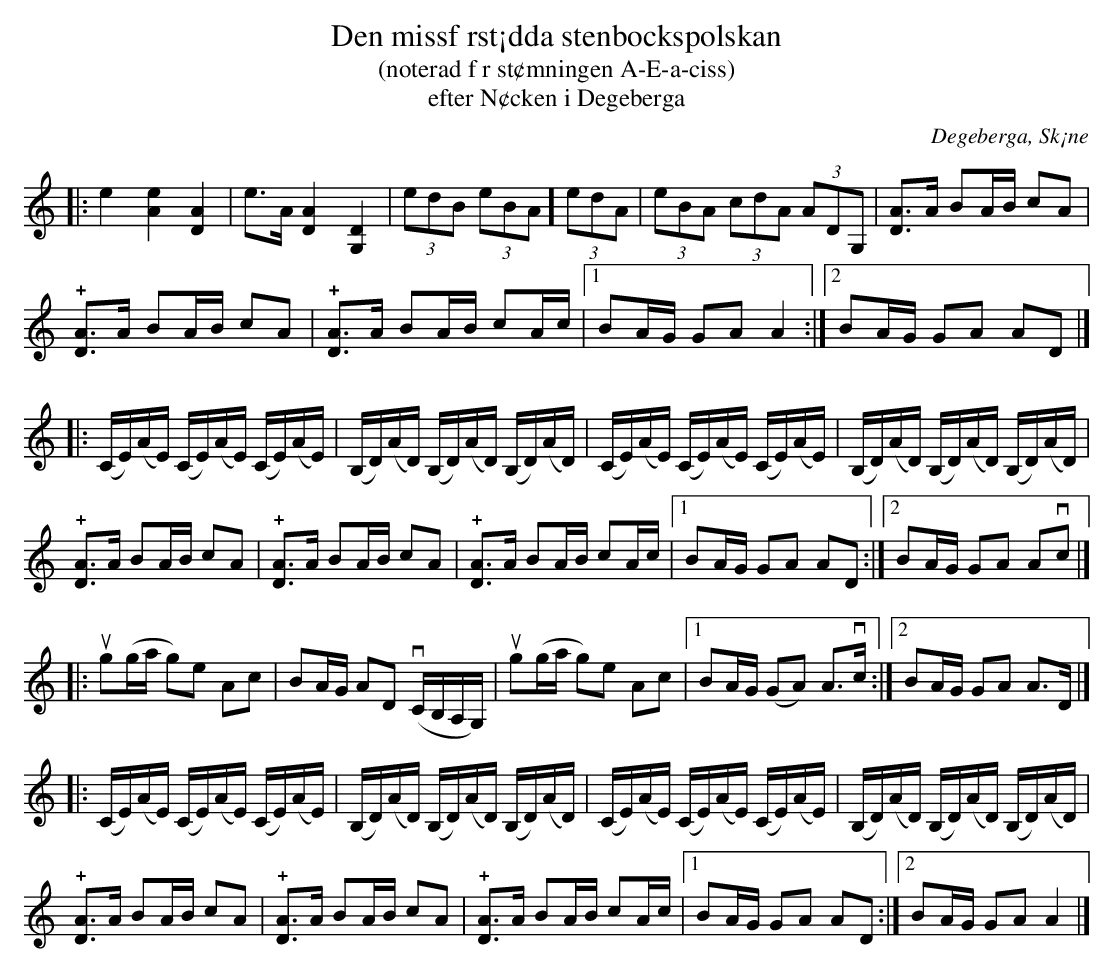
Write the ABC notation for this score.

X:1
T:Den missf rst¡dda stenbockspolskan
T:(noterad f r st¢mningen A-E-a-ciss)
T:efter N¢cken i Degeberga
O:Degeberga, Sk¡ne
U:o=+open+
M:none
K:Am
[L:1/8]|:e2 [A2e2] [D2A2] |e>A [DA]2 [G,D]2 | (3edB (3eBA] (3edA | (3eBA (3cdA (3ADG, |[DA]>A BA/B/ cA |
 !+![DA]>A BA/B/ cA | !+![DA]>A BA/B/ cA/c/ |1 BA/G/ GA A2 :|2 BA/G/ GA AD |]
[L:1/16]|: (CE)(AE) (CE)(AE) (CE)(AE) | (B,D)(AD) (B,D)(AD) (B,D)(AD) | (CE)(AE) (CE)(AE) (CE)(AE) | (B,D)(AD) (B,D)(AD) (B,D)(AD) |
[L:1/8] !+![DA]>A BA/B/ cA | !+![DA]>A BA/B/ cA | !+![DA]>A BA/B/ cA/c/ |1 BA/G/ GA AD :|2 BA/G/ GA Avc |]
[L:1/8] |: ug(g/a/ g)e Ac | BA/G/ AD v(C/B,/A,/G,/) | ug(g/a/ g)e Ac |1 BA/G/ (GA) A>vc :|2 BA/G/ GA A>D |]
[L:1/16]|: (CE)(AE) (CE)(AE) (CE)(AE) | (B,D)(AD) (B,D)(AD) (B,D)(AD) | (CE)(AE) (CE)(AE) (CE)(AE) | (B,D)(AD) (B,D)(AD) (B,D)(AD) |
[L:1/8] !+![DA]>A BA/B/ cA | !+![DA]>A BA/B/ cA | !+![DA]>A BA/B/ cA/c/ |1 BA/G/ GA AD :|2 BA/G/ GA A2 |]
